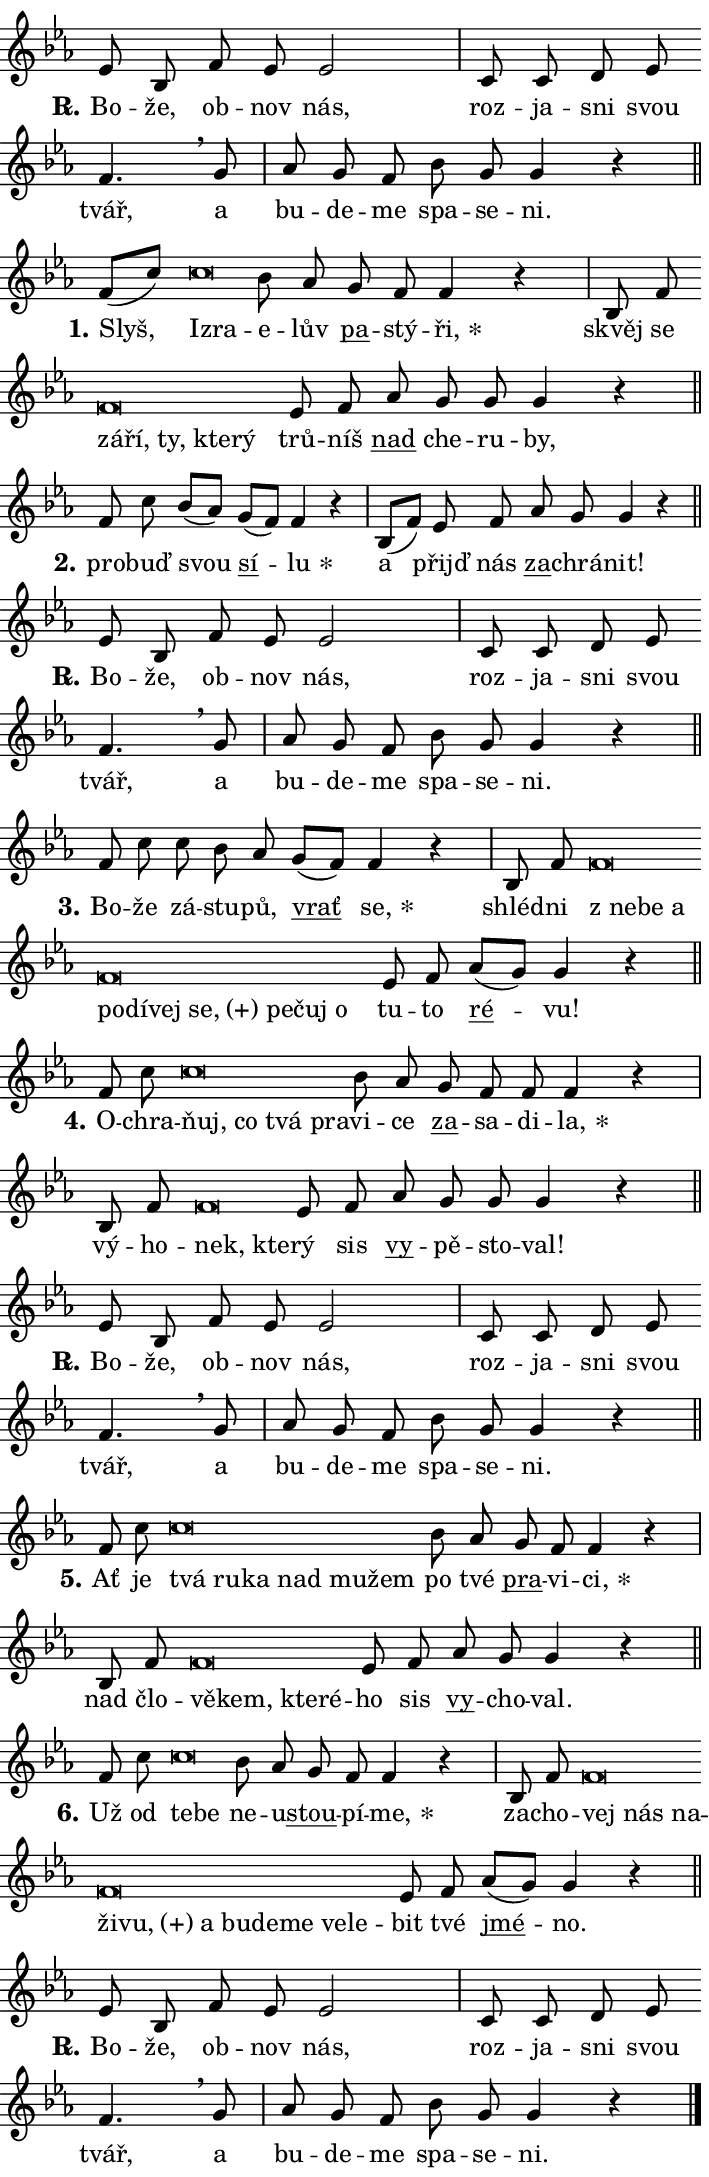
\version "2.24.0"
\header { tagline = "" }
\paper {
  indent = 0\cm
  top-margin = 0\cm
  right-margin = 0.13\cm % to fit lyric hyphens
  bottom-margin = 0\cm
  left-margin = 0\cm
  paper-width = 12\cm
  page-breaking = #ly:one-page-breaking
  system-system-spacing.basic-distance = #11
  score-system-spacing.basic-distance = #11
  ragged-last = ##f
}


%% Author: Thomas Morley
%% https://lists.gnu.org/archive/html/lilypond-user/2020-05/msg00002.html
#(define (line-position grob)
"Returns position of @var[grob} in current system:
   @code{'start}, if at first time-step
   @code{'end}, if at last time-step
   @code{'middle} otherwise
"
  (let* ((col (ly:item-get-column grob))
         (ln (ly:grob-object col 'left-neighbor))
         (rn (ly:grob-object col 'right-neighbor))
         (col-to-check-left (if (ly:grob? ln) ln col))
         (col-to-check-right (if (ly:grob? rn) rn col))
         (break-dir-left
           (and
             (ly:grob-property col-to-check-left 'non-musical #f)
             (ly:item-break-dir col-to-check-left)))
         (break-dir-right
           (and
             (ly:grob-property col-to-check-right 'non-musical #f)
             (ly:item-break-dir col-to-check-right))))
        (cond ((eqv? 1 break-dir-left) 'start)
              ((eqv? -1 break-dir-right) 'end)
              (else 'middle))))

#(define (tranparent-at-line-position vctor)
  (lambda (grob)
  "Relying on @code{line-position} select the relevant enry from @var{vctor}.
Used to determine transparency,"
    (case (line-position grob)
      ((end) (not (vector-ref vctor 0)))
      ((middle) (not (vector-ref vctor 1)))
      ((start) (not (vector-ref vctor 2))))))

noteHeadBreakVisibility =
#(define-music-function (break-visibility)(vector?)
"Makes @code{NoteHead}s transparent relying on @var{break-visibility}"
#{
  \override NoteHead.transparent =
    #(tranparent-at-line-position break-visibility)
#})

#(define delete-ledgers-for-transparent-note-heads
  (lambda (grob)
    "Reads whether a @code{NoteHead} is transparent.
If so this @code{NoteHead} is removed from @code{'note-heads} from
@var{grob}, which is supposed to be @code{LedgerLineSpanner}.
As a result ledgers are not printed for this @code{NoteHead}"
    (let* ((nhds-array (ly:grob-object grob 'note-heads))
           (nhds-list
             (if (ly:grob-array? nhds-array)
                 (ly:grob-array->list nhds-array)
                 '()))
           ;; Relies on the transparent-property being done before
           ;; Staff.LedgerLineSpanner.after-line-breaking is executed.
           ;; This is fragile ...
           (to-keep
             (remove
               (lambda (nhd)
                 (ly:grob-property nhd 'transparent #f))
               nhds-list)))
      ;; TODO find a better method to iterate over grob-arrays, similiar
      ;; to filter/remove etc for lists
      ;; For now rebuilt from scratch
      (set! (ly:grob-object grob 'note-heads)  '())
      (for-each
        (lambda (nhd)
          (ly:pointer-group-interface::add-grob grob 'note-heads nhd))
        to-keep))))

squashNotes = {
  \override NoteHead.X-extent = #'(-0.2 . 0.2)
  \override NoteHead.Y-extent = #'(-0.75 . 0)
  \override NoteHead.stencil =
    #(lambda (grob)
       (let ((pos (ly:grob-property grob 'staff-position)))
         (begin
           (if (< pos -7) (display "ERROR: Lower brevis then expected\n") (display ""))
           (if (<= pos -6) ly:text-interface::print ly:note-head::print))))
}
unSquashNotes = {
  \revert NoteHead.X-extent
  \revert NoteHead.Y-extent
  \revert NoteHead.stencil
}

hideNotes = \noteHeadBreakVisibility #begin-of-line-visible
unHideNotes = \noteHeadBreakVisibility #all-visible

% work-around for resetting accidentals
% https://lilypond.org/doc/v2.23/Documentation/notation/displaying-rhythms#unmetered-music
cadenzaMeasure = {
  \cadenzaOff
  \partial 1024 s1024
  \cadenzaOn
}

#(define-markup-command (accent layout props text) (markup?)
  "Underline accented syllable"
  (interpret-markup layout props
    #{\markup \override #'(offset . 4.3) \underline { #text }#}))

responsum = \markup \concat {
  "R" \hspace #-1.05 \path #0.1 #'((moveto 0 0.07) (lineto 0.9 0.8)) \hspace #0.05 "."
}

spaceSize = #0.6828661417322834 % exact space size for TeX Gyre Schola

\layout {
  \context {
    \Staff
    \remove "Time_signature_engraver"
    \override LedgerLineSpanner.after-line-breaking = #delete-ledgers-for-transparent-note-heads
  }
  \context {
    \Lyrics {
      \override LyricSpace.minimum-distance = \spaceSize
      \override LyricText.font-name = #"TeX Gyre Schola"
      \override LyricText.font-size = 1
      \override StanzaNumber.font-name = #"TeX Gyre Schola Bold"
      \override StanzaNumber.font-size = 1
    }
  }
  \context {
    \Score 
    \override NoteHead.text =
      #(lambda (grob) 
        (let ((pos (ly:grob-property grob 'staff-position)))
          #{\markup {
            \combine
              \halign #-0.55 \raise #(if (= pos -6) 0 0.5) \override #'(thickness . 2) \draw-line #'(3.2 . 0)
              \musicglyph "noteheads.sM1"
          }#}))
  }
}

% magnetic-lyrics.ily
%
%   written by
%     Jean Abou Samra <jean@abou-samra.fr>
%     Werner Lemberg <wl@gnu.org>
%
%   adapted by
%     Jiri Hon <jiri.hon@gmail.com>
%
% Version 2022-Apr-15

% https://www.mail-archive.com/lilypond-user@gnu.org/msg149350.html

#(define (Left_hyphen_pointer_engraver context)
   "Collect syllable-hyphen-syllable occurrences in lyrics and store
them in properties.  This engraver only looks to the left.  For
example, if the lyrics input is @code{foo -- bar}, it does the
following.

@itemize @bullet
@item
Set the @code{text} property of the @code{LyricHyphen} grob between
@q{foo} and @q{bar} to @code{foo}.

@item
Set the @code{left-hyphen} property of the @code{LyricText} grob with
text @q{foo} to the @code{LyricHyphen} grob between @q{foo} and
@q{bar}.
@end itemize

Use this auxiliary engraver in combination with the
@code{lyric-@/text::@/apply-@/magnetic-@/offset!} hook."
   (let ((hyphen #f)
         (text #f))
     (make-engraver
      (acknowledgers
       ((lyric-syllable-interface engraver grob source-engraver)
        (set! text grob)))
      (end-acknowledgers
       ((lyric-hyphen-interface engraver grob source-engraver)
        ;(when (not (grob::has-interface grob 'lyric-space-interface))
          (set! hyphen grob)));)
      ((stop-translation-timestep engraver)
       (when (and text hyphen)
         (ly:grob-set-object! text 'left-hyphen hyphen))
       (set! text #f)
       (set! hyphen #f)))))

#(define (lyric-text::apply-magnetic-offset! grob)
   "If the space between two syllables is less than the value in
property @code{LyricText@/.details@/.squash-threshold}, move the right
syllable to the left so that it gets concatenated with the left
syllable.

Use this function as a hook for
@code{LyricText@/.after-@/line-@/breaking} if the
@code{Left_@/hyphen_@/pointer_@/engraver} is active."
   (let ((hyphen (ly:grob-object grob 'left-hyphen #f)))
     (when hyphen
       (let ((left-text (ly:spanner-bound hyphen LEFT)))
         (when (grob::has-interface left-text 'lyric-syllable-interface)
           (let* ((common (ly:grob-common-refpoint grob left-text X))
                  (this-x-ext (ly:grob-extent grob common X))
                  (left-x-ext
                   (begin
                     ;; Trigger magnetism for left-text.
                     (ly:grob-property left-text 'after-line-breaking)
                     (ly:grob-extent left-text common X)))
                  ;; `delta` is the gap width between two syllables.
                  (delta (- (interval-start this-x-ext)
                            (interval-end left-x-ext)))
                  (details (ly:grob-property grob 'details))
                  (threshold (assoc-get 'squash-threshold details 0.2)))
             (when (< delta threshold)
               (let* (;; We have to manipulate the input text so that
                      ;; ligatures crossing syllable boundaries are not
                      ;; disabled.  For languages based on the Latin
                      ;; script this is essentially a beautification.
                      ;; However, for non-Western scripts it can be a
                      ;; necessity.
                      (lt (ly:grob-property left-text 'text))
                      (rt (ly:grob-property grob 'text))
                      (is-space (grob::has-interface hyphen 'lyric-space-interface))
                      (space (if is-space " " ""))
                      (extra-delta (if is-space spaceSize 0))
                      ;; Append new syllable.
                      (ltrt-space (if (and (string? lt) (string? rt))
                                (string-append lt space rt)
                                (make-concat-markup (list lt space rt))))
                      ;; Right-align `ltrt` to the right side.
                      (ltrt-space-markup (grob-interpret-markup
                               grob
                               (make-translate-markup
                                (cons (interval-length this-x-ext) 0)
                                (make-right-align-markup ltrt-space)))))
                 (begin
                   ;; Don't print `left-text`.
                   (ly:grob-set-property! left-text 'stencil #f)
                   ;; Set text and stencil (which holds all collected
                   ;; syllables so far) and shift it to the left.
                   (ly:grob-set-property! grob 'text ltrt-space)
                   (ly:grob-set-property! grob 'stencil ltrt-space-markup)
                   (ly:grob-translate-axis! grob (- (- delta extra-delta)) X))))))))))


#(define (lyric-hyphen::displace-bounds-first grob)
   ;; Make very sure this callback isn't triggered too early.
   (let ((left (ly:spanner-bound grob LEFT))
         (right (ly:spanner-bound grob RIGHT)))
     (ly:grob-property left 'after-line-breaking)
     (ly:grob-property right 'after-line-breaking)
     (ly:lyric-hyphen::print grob)))

squashThreshold = #0.4

\layout {
  \context {
    \Lyrics
    \consists #Left_hyphen_pointer_engraver
    \override LyricText.after-line-breaking =
      #lyric-text::apply-magnetic-offset!
    \override LyricHyphen.stencil = #lyric-hyphen::displace-bounds-first
    \override LyricText.details.squash-threshold = \squashThreshold
    \override LyricHyphen.minimum-distance = 0
    \override LyricHyphen.minimum-length = \squashThreshold
  }
}

squashText = \override LyricText.details.squash-threshold = 9999
unSquashText = \override LyricText.details.squash-threshold = \squashThreshold

leftText = \override LyricText.self-alignment-X = #LEFT
unLeftText = \revert LyricText.self-alignment-X

starOffset = #(lambda (grob) 
                (let ((x_offset (ly:self-alignment-interface::aligned-on-x-parent grob)))
                  (if (= x_offset 0) 0 (+ x_offset 1.2))))

star = #(define-music-function (syllable)(string?)
"Append star separator at the end of a syllable"
#{
  \once \override LyricText.X-offset = #starOffset
  \lyricmode { \markup {
    #syllable
    \override #'((font-name . "TeX Gyre Schola Bold")) \hspace #0.2 \lower #0.65 \larger "*"
  } }
#})

starAccent = #(define-music-function (syllable)(string?)
"Append star separator at the end of a syllable and make accent"
#{
  \once \override LyricText.X-offset = #starOffset
  \lyricmode { \markup {
    \accent #syllable
    \override #'((font-name . "TeX Gyre Schola Bold")) \hspace #0.2 \lower #0.65 \larger "*"
  } }
#})

breath = #(define-music-function (syllable)(string?)
"Append breathing indicator at the end of a syllable"
#{
  \lyricmode { \markup { #syllable "+" } }
#})

optionalBreath = #(define-music-function (syllable)(string?)
"Append optional breathing indicator at the end of a syllable"
#{
  \lyricmode { \markup { #syllable "(+)" } }
#})


\score {
    <<
        \new Voice = "melody" { \cadenzaOn \key es \major \relative { es'8 bes f' es es2 \cadenzaMeasure \bar "|" c8 c d es \bar "" f4. \breathe g8 \cadenzaMeasure \bar "|" as g f \bar "" bes g g4 r \cadenzaMeasure \bar "||" \break } }
        \new Lyrics \lyricsto "melody" { \lyricmode { \set stanza = \responsum
Bo -- že, ob -- nov nás, roz -- ja -- sni svou tvář, a bu -- de -- me spa -- se -- ni. } }
    >>
    \layout {}
}

\score {
    <<
        \new Voice = "melody" { \cadenzaOn \key es \major \relative { f'8[( c')] \bar "" \squashNotes c\breve*1/16 \hideNotes \breve*1/16 \bar "" \unHideNotes \unSquashNotes bes8 as \bar "" g f f4 r \cadenzaMeasure \bar "|" bes,8 f' \bar "" \squashNotes f\breve*1/16 \hideNotes \breve*1/16 \bar "" \breve*1/16 \bar "" \breve*1/16 \breve*1/16 \bar "" \unHideNotes \unSquashNotes es8 f \bar "" as g g g4 r \cadenzaMeasure \bar "||" \break } }
        \new Lyrics \lyricsto "melody" { \lyricmode { \set stanza = "1."
Slyš, \leftText Iz -- \squashText ra -- \unLeftText \unSquashText e -- lův \markup \accent pa -- stý -- \star ři, skvěj se \leftText zá -- \squashText ří, ty, kte -- rý \unLeftText \unSquashText trů -- níš \markup \accent nad che -- ru -- by, } }
    >>
    \layout {}
}

\score {
    <<
        \new Voice = "melody" { \cadenzaOn \key es \major \relative { f'8 c' bes8[( as)] \bar "" g[( f)] f4 r \cadenzaMeasure \bar "|" bes,8[( f')] es8 f \bar "" as g g4 r \cadenzaMeasure \bar "||" \break } }
        \new Lyrics \lyricsto "melody" { \lyricmode { \set stanza = "2."
pro -- buď svou \markup \accent sí -- \star lu a přijď nás \markup \accent za -- chrá -- nit! } }
    >>
    \layout {}
}

\score {
    <<
        \new Voice = "melody" { \cadenzaOn \key es \major \relative { es'8 bes f' es es2 \cadenzaMeasure \bar "|" c8 c d es \bar "" f4. \breathe g8 \cadenzaMeasure \bar "|" as g f \bar "" bes g g4 r \cadenzaMeasure \bar "||" \break } }
        \new Lyrics \lyricsto "melody" { \lyricmode { \set stanza = \responsum
Bo -- že, ob -- nov nás, roz -- ja -- sni svou tvář, a bu -- de -- me spa -- se -- ni. } }
    >>
    \layout {}
}

\score {
    <<
        \new Voice = "melody" { \cadenzaOn \key es \major \relative { f'8 c' \bar "" c bes8 as \bar "" g[( f)] f4 r \cadenzaMeasure \bar "|" bes,8 f' \bar "" \squashNotes f\breve*1/16 \hideNotes \breve*1/16 \bar "" \breve*1/16 \bar "" \breve*1/16 \bar "" \breve*1/16 \bar "" \breve*1/16 \bar "" \breve*1/16 \bar "" \breve*1/16 \bar "" \breve*1/16 \breve*1/16 \bar "" \unHideNotes \unSquashNotes es8 f \bar "" as[( g)] g4 r \cadenzaMeasure \bar "||" \break } }
        \new Lyrics \lyricsto "melody" { \lyricmode { \set stanza = "3."
Bo -- že zá -- stu -- pů, \markup \accent vrať \star se, shléd -- ni \leftText "z ne" -- \squashText be a po -- dí -- vej \optionalBreath se, pe -- čuj o \unLeftText \unSquashText tu -- to \markup \accent ré -- vu! } }
    >>
    \layout {}
}

\score {
    <<
        \new Voice = "melody" { \cadenzaOn \key es \major \relative { f'8 c' \bar "" \squashNotes c\breve*1/16 \hideNotes \breve*1/16 \bar "" \breve*1/16 \breve*1/16 \bar "" \unHideNotes \unSquashNotes bes8 as \bar "" g f f f4 r \cadenzaMeasure \bar "|" bes,8 f' \bar "" \squashNotes f\breve*1/16 \hideNotes \breve*1/16 \bar "" \unHideNotes \unSquashNotes es8 f \bar "" as g g g4 r \cadenzaMeasure \bar "||" \break } }
        \new Lyrics \lyricsto "melody" { \lyricmode { \set stanza = "4."
O -- chra -- \leftText ňuj, \squashText co tvá pra -- \unLeftText \unSquashText vi -- ce \markup \accent za -- sa -- di -- \star la, vý -- ho -- \leftText nek, \squashText kte -- \unLeftText \unSquashText rý sis \markup \accent vy -- pě -- sto -- val! } }
    >>
    \layout {}
}

\score {
    <<
        \new Voice = "melody" { \cadenzaOn \key es \major \relative { es'8 bes f' es es2 \cadenzaMeasure \bar "|" c8 c d es \bar "" f4. \breathe g8 \cadenzaMeasure \bar "|" as g f \bar "" bes g g4 r \cadenzaMeasure \bar "||" \break } }
        \new Lyrics \lyricsto "melody" { \lyricmode { \set stanza = \responsum
Bo -- že, ob -- nov nás, roz -- ja -- sni svou tvář, a bu -- de -- me spa -- se -- ni. } }
    >>
    \layout {}
}

\score {
    <<
        \new Voice = "melody" { \cadenzaOn \key es \major \relative { f'8 c' \bar "" \squashNotes c\breve*1/16 \hideNotes \breve*1/16 \bar "" \breve*1/16 \bar "" \breve*1/16 \bar "" \breve*1/16 \breve*1/16 \bar "" \unHideNotes \unSquashNotes bes8 as \bar "" g f f4 r \cadenzaMeasure \bar "|" bes,8 f' \bar "" \squashNotes f\breve*1/16 \hideNotes \breve*1/16 \bar "" \breve*1/16 \breve*1/16 \bar "" \unHideNotes \unSquashNotes es8 f \bar "" as g g4 r \cadenzaMeasure \bar "||" \break } }
        \new Lyrics \lyricsto "melody" { \lyricmode { \set stanza = "5."
Ať je \leftText tvá \squashText ru -- ka nad mu -- žem \unLeftText \unSquashText po tvé \markup \accent pra -- vi -- \star ci, nad člo -- \leftText vě -- \squashText kem, kte -- ré -- \unLeftText \unSquashText ho sis \markup \accent vy -- cho -- val. } }
    >>
    \layout {}
}

\score {
    <<
        \new Voice = "melody" { \cadenzaOn \key es \major \relative { f'8 c' \bar "" \squashNotes c\breve*1/16 \hideNotes \breve*1/16 \bar "" \unHideNotes \unSquashNotes bes8 as \bar "" g f f4 r \cadenzaMeasure \bar "|" bes,8 f' \bar "" \squashNotes f\breve*1/16 \hideNotes \breve*1/16 \bar "" \breve*1/16 \bar "" \breve*1/16 \bar "" \breve*1/16 \bar "" \breve*1/16 \bar "" \breve*1/16 \bar "" \breve*1/16 \bar "" \breve*1/16 \bar "" \breve*1/16 \breve*1/16 \bar "" \unHideNotes \unSquashNotes es8 f \bar "" as[( g)] g4 r \cadenzaMeasure \bar "||" \break } }
        \new Lyrics \lyricsto "melody" { \lyricmode { \set stanza = "6."
Už od \leftText te -- \squashText be \unLeftText \unSquashText ne -- u -- \markup \accent stou -- pí -- \star me, za -- cho -- \leftText vej \squashText nás na -- ži -- \optionalBreath vu, a bu -- de -- me ve -- le -- \unLeftText \unSquashText bit tvé \markup \accent jmé -- no. } }
    >>
    \layout {}
}

\score {
    <<
        \new Voice = "melody" { \cadenzaOn \key es \major \relative { es'8 bes f' es es2 \cadenzaMeasure \bar "|" c8 c d es \bar "" f4. \breathe g8 \cadenzaMeasure \bar "|" as g f \bar "" bes g g4 r \cadenzaMeasure \bar "||" \break } \bar "|." }
        \new Lyrics \lyricsto "melody" { \lyricmode { \set stanza = \responsum
Bo -- že, ob -- nov nás, roz -- ja -- sni svou tvář, a bu -- de -- me spa -- se -- ni. } }
    >>
    \layout {}
}
